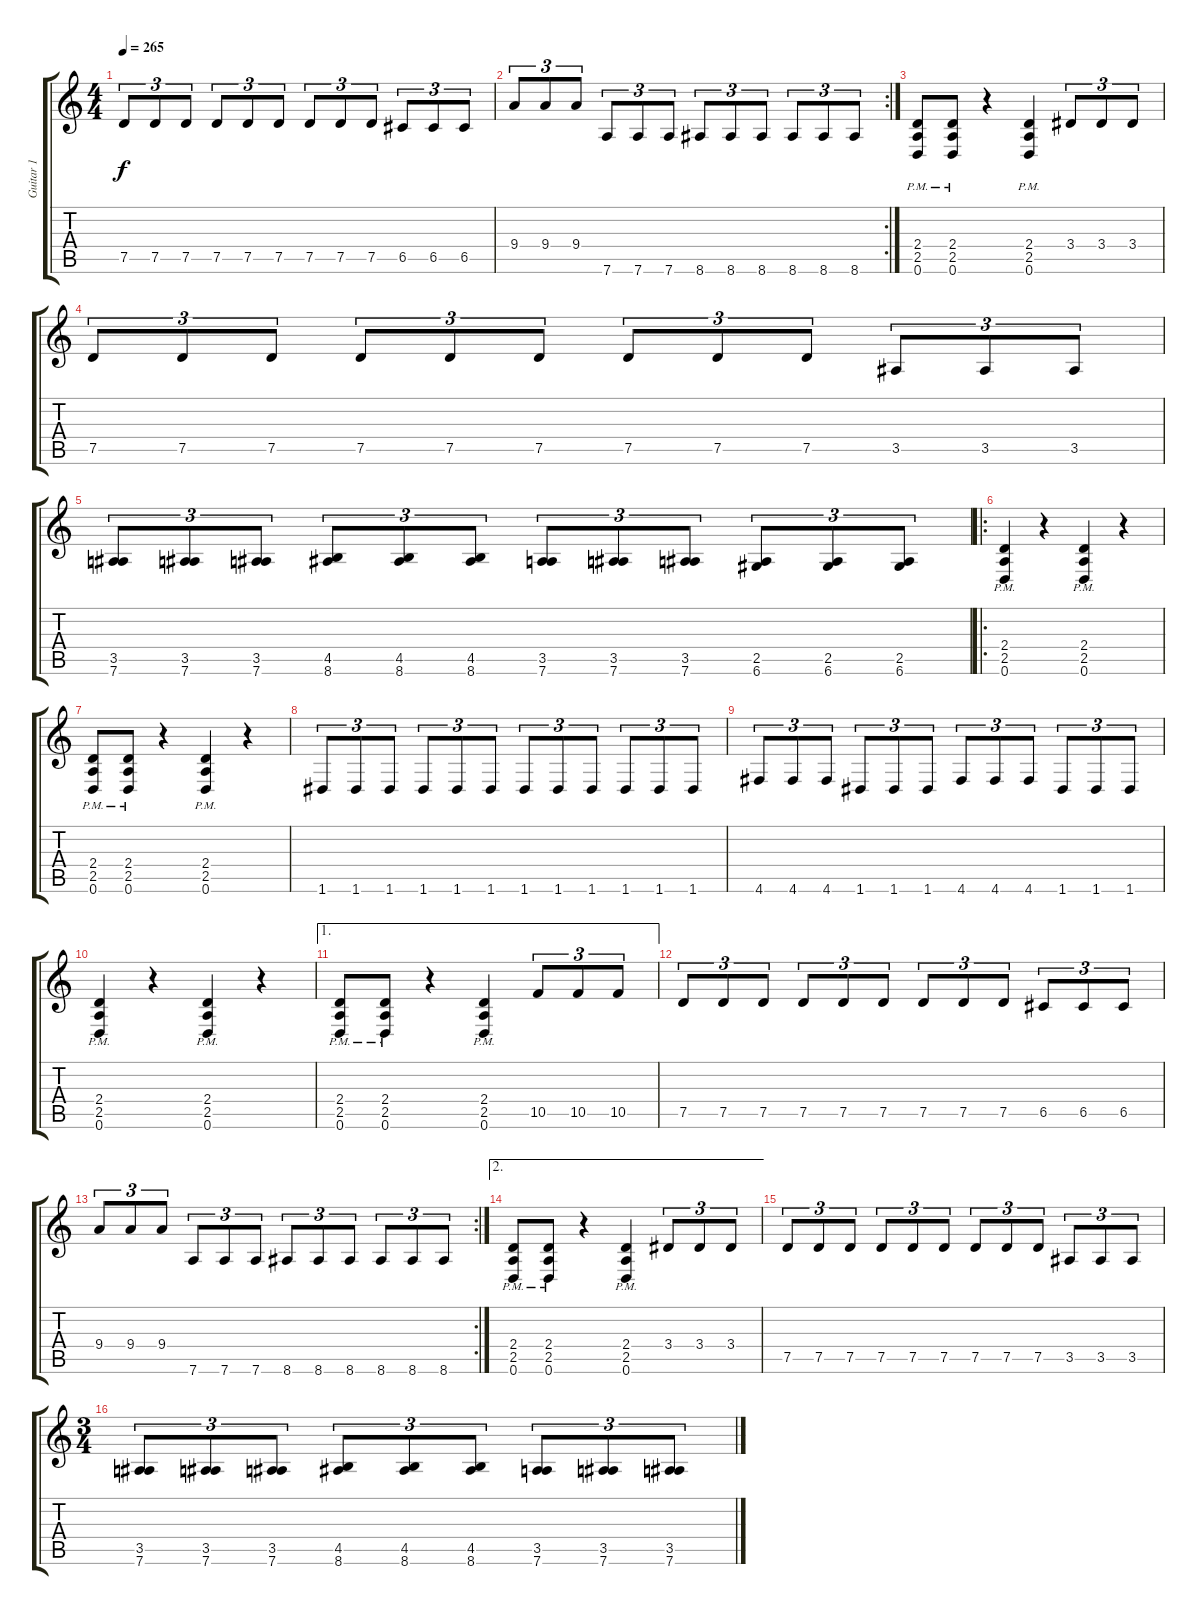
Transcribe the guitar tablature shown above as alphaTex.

\track ("Guitar 1" "Guitar 1") {instrument distortionguitar}
\staff {score tabs}
\tuning (D4 A3 F3 C3 G2 D2) {hide}
\ts (4 4)
\tempo 265
\clef g2
\ks c
7.5.8{tu (3 2) dy f} 7.5.8{tu (3 2)} 7.5.8{tu (3 2)} 7.5.8{tu (3 2)} 7.5.8{tu (3 2)} 7.5.8{tu (3 2)} 7.5.8{tu (3 2)} 7.5.8{tu (3 2)} 7.5.8{tu (3 2)} 6.5.8{tu (3 2)} 6.5.8{tu (3 2)} 6.5.8{tu (3 2)} |
\rc 2
9.4.8{tu (3 2)} 9.4.8{tu (3 2)} 9.4.8{tu (3 2)} 7.6.8{tu (3 2)} 7.6.8{tu (3 2)} 7.6.8{tu (3 2)} 8.6.8{tu (3 2)} 8.6.8{tu (3 2)} 8.6.8{tu (3 2)} 8.6.8{tu (3 2)} 8.6.8{tu (3 2)} 8.6.8{tu (3 2)} |
(2.4{pm} 2.5{pm} 0.6{pm}).8 (2.4{pm} 2.5{pm} 0.6{pm}).8 r.4 (2.4{pm} 2.5{pm} 0.6{pm}).4 3.4.8{tu (3 2)} 3.4.8{tu (3 2)} 3.4.8{tu (3 2)} |
7.5.8{tu (3 2)} 7.5.8{tu (3 2)} 7.5.8{tu (3 2)} 7.5.8{tu (3 2)} 7.5.8{tu (3 2)} 7.5.8{tu (3 2)} 7.5.8{tu (3 2)} 7.5.8{tu (3 2)} 7.5.8{tu (3 2)} 3.5.8{tu (3 2)} 3.5.8{tu (3 2)} 3.5.8{tu (3 2)} |
(3.5 7.6).8{tu (3 2)} (3.5 7.6).8{tu (3 2)} (3.5 7.6).8{tu (3 2)} (4.5 8.6).8{tu (3 2)} (4.5 8.6).8{tu (3 2)} (4.5 8.6).8{tu (3 2)} (3.5 7.6).8{tu (3 2)} (3.5 7.6).8{tu (3 2)} (3.5 7.6).8{tu (3 2)} (2.5 6.6).8{tu (3 2)} (2.5 6.6).8{tu (3 2)} (2.5 6.6).8{tu (3 2)} |
\ro
(2.4{pm} 2.5{pm} 0.6{pm}).4 r.4 (2.4{pm} 2.5{pm} 0.6{pm}).4 r.4 |
(2.4{pm} 2.5{pm} 0.6{pm}).8 (2.4{pm} 2.5{pm} 0.6{pm}).8 r.4 (2.4{pm} 2.5{pm} 0.6{pm}).4 r.4 |
1.6.8{tu (3 2)} 1.6.8{tu (3 2)} 1.6.8{tu (3 2)} 1.6.8{tu (3 2)} 1.6.8{tu (3 2)} 1.6.8{tu (3 2)} 1.6.8{tu (3 2)} 1.6.8{tu (3 2)} 1.6.8{tu (3 2)} 1.6.8{tu (3 2)} 1.6.8{tu (3 2)} 1.6.8{tu (3 2)} |
4.6.8{tu (3 2)} 4.6.8{tu (3 2)} 4.6.8{tu (3 2)} 1.6.8{tu (3 2)} 1.6.8{tu (3 2)} 1.6.8{tu (3 2)} 4.6.8{tu (3 2)} 4.6.8{tu (3 2)} 4.6.8{tu (3 2)} 1.6.8{tu (3 2)} 1.6.8{tu (3 2)} 1.6.8{tu (3 2)} |
(2.4{pm} 2.5{pm} 0.6{pm}).4 r.4 (2.4{pm} 2.5{pm} 0.6{pm}).4 r.4 |
\ae 1
(2.4{pm} 2.5{pm} 0.6{pm}).8 (2.4{pm} 2.5{pm} 0.6{pm}).8 r.4 (2.4{pm} 2.5{pm} 0.6{pm}).4 10.5.8{tu (3 2)} 10.5.8{tu (3 2)} 10.5.8{tu (3 2)} |
7.5.8{tu (3 2)} 7.5.8{tu (3 2)} 7.5.8{tu (3 2)} 7.5.8{tu (3 2)} 7.5.8{tu (3 2)} 7.5.8{tu (3 2)} 7.5.8{tu (3 2)} 7.5.8{tu (3 2)} 7.5.8{tu (3 2)} 6.5.8{tu (3 2)} 6.5.8{tu (3 2)} 6.5.8{tu (3 2)} |
\rc 2
9.4.8{tu (3 2)} 9.4.8{tu (3 2)} 9.4.8{tu (3 2)} 7.6.8{tu (3 2)} 7.6.8{tu (3 2)} 7.6.8{tu (3 2)} 8.6.8{tu (3 2)} 8.6.8{tu (3 2)} 8.6.8{tu (3 2)} 8.6.8{tu (3 2)} 8.6.8{tu (3 2)} 8.6.8{tu (3 2)} |
\ae 2
(2.4{pm} 2.5{pm} 0.6{pm}).8 (2.4{pm} 2.5{pm} 0.6{pm}).8 r.4 (2.4{pm} 2.5{pm} 0.6{pm}).4 3.4.8{tu (3 2)} 3.4.8{tu (3 2)} 3.4.8{tu (3 2)} |
7.5.8{tu (3 2)} 7.5.8{tu (3 2)} 7.5.8{tu (3 2)} 7.5.8{tu (3 2)} 7.5.8{tu (3 2)} 7.5.8{tu (3 2)} 7.5.8{tu (3 2)} 7.5.8{tu (3 2)} 7.5.8{tu (3 2)} 3.5.8{tu (3 2)} 3.5.8{tu (3 2)} 3.5.8{tu (3 2)} |
\ts (3 4)
(3.5 7.6).8{tu (3 2)} (3.5 7.6).8{tu (3 2)} (3.5 7.6).8{tu (3 2)} (4.5 8.6).8{tu (3 2)} (4.5 8.6).8{tu (3 2)} (4.5 8.6).8{tu (3 2)} (3.5 7.6).8{tu (3 2)} (3.5 7.6).8{tu (3 2)} (3.5 7.6).8{tu (3 2)}
